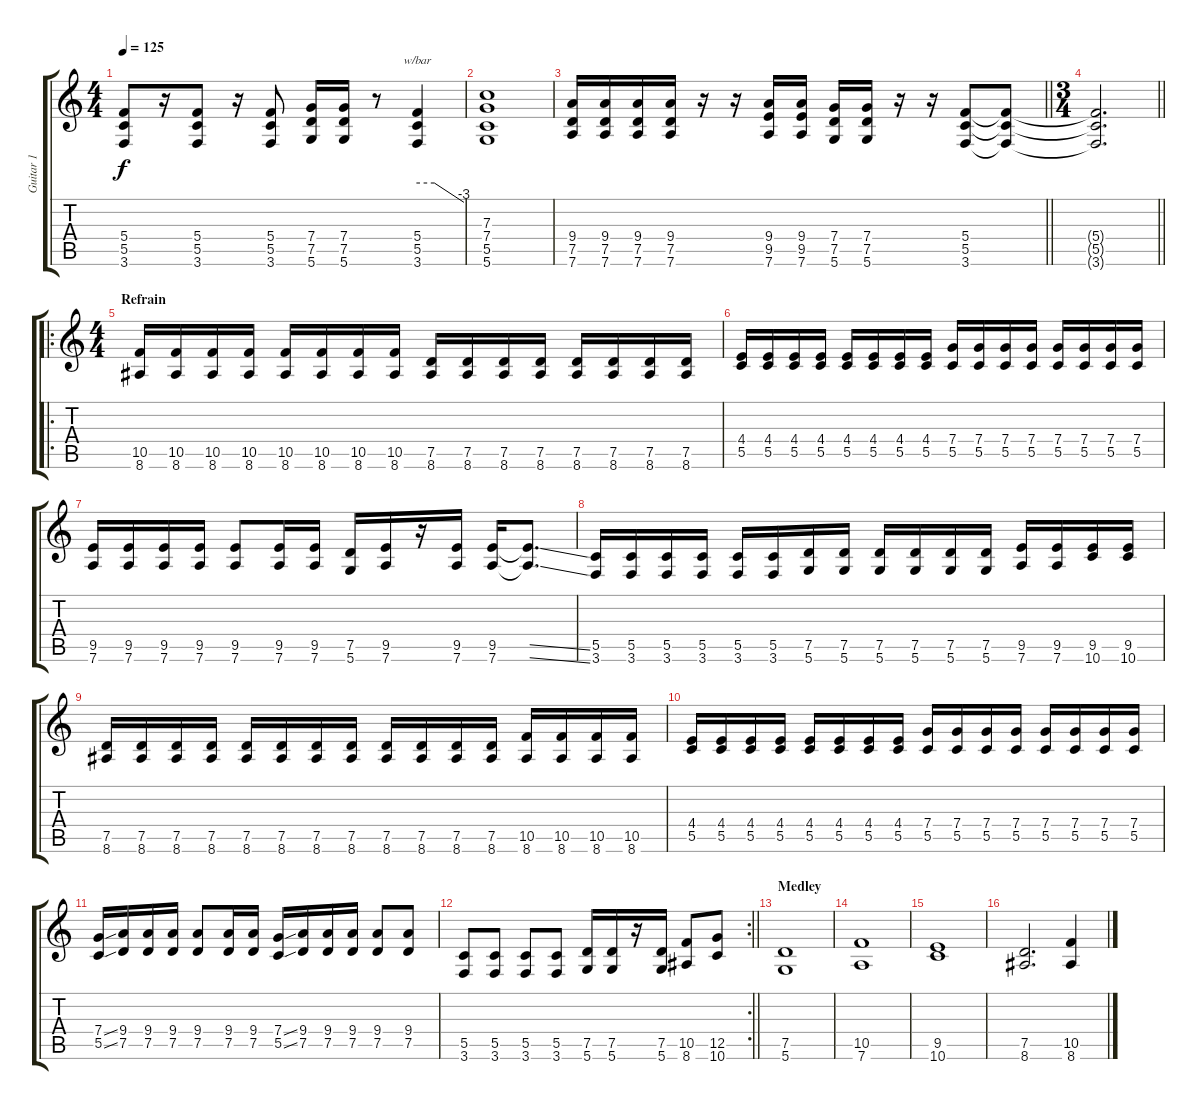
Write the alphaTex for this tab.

\track ("Guitar 1" "Guitar 1") {instrument distortionguitar}
\staff {score tabs}
\tuning (D4 A3 F3 C3 G2 D2) {hide}
\ts (4 4)
\tempo 125
\clef g2
\ks c
(5.4 5.5 3.6).8{dy f} r.16 (5.4 5.5 3.6).8 r.16 (5.4 5.5 3.6).8 (7.4 7.5 5.6).16 (7.4 7.5 5.6).16 r.8 (5.4 5.5 3.6).4{tbe (custom default 0 0 22 0 60 -12)} |
(7.3 7.4 5.5 5.6).1 |
\barLineRight lightlight
(9.4 7.5 7.6).16 (9.4 7.5 7.6).16 (9.4 7.5 7.6).16 (9.4 7.5 7.6).16 r.16 r.16 (9.4 9.5 7.6).16 (9.4 9.5 7.6).16 (7.4 7.5 5.6).16 (7.4 7.5 5.6).16 r.16 r.16 (5.4 5.5 3.6).8 (5.4{t} 5.5{t} 3.6{t}).8 |
\ts (3 4)
\barLineRight lightlight
(5.4{t} 5.5{t} 3.6{t}).2{d} |
\ro
\ts (4 4)
\section ("" "Refrain")
(10.5 8.6).16 (10.5 8.6).16 (10.5 8.6).16 (10.5 8.6).16 (10.5 8.6).16 (10.5 8.6).16 (10.5 8.6).16 (10.5 8.6).16 (7.5 8.6).16 (7.5 8.6).16 (7.5 8.6).16 (7.5 8.6).16 (7.5 8.6).16 (7.5 8.6).16 (7.5 8.6).16 (7.5 8.6).16 |
(4.4 5.5).16 (4.4 5.5).16 (4.4 5.5).16 (4.4 5.5).16 (4.4 5.5).16 (4.4 5.5).16 (4.4 5.5).16 (4.4 5.5).16 (7.4 5.5).16 (7.4 5.5).16 (7.4 5.5).16 (7.4 5.5).16 (7.4 5.5).16 (7.4 5.5).16 (7.4 5.5).16 (7.4 5.5).16 |
(9.5 7.6).16 (9.5 7.6).16 (9.5 7.6).16 (9.5 7.6).16 (9.5 7.6).8 (9.5 7.6).16 (9.5 7.6).16 (7.5 5.6).16 (9.5 7.6).16 r.16 (9.5 7.6).16 (9.5 7.6).16 (9.5{ss t} 7.6{ss t}).8{d} |
(5.5 3.6).16 (5.5 3.6).16 (5.5 3.6).16 (5.5 3.6).16 (5.5 3.6).16 (5.5 3.6).16 (7.5 5.6).16 (7.5 5.6).16 (7.5 5.6).16 (7.5 5.6).16 (7.5 5.6).16 (7.5 5.6).16 (9.5 7.6).16 (9.5 7.6).16 (9.5 10.6).16 (9.5 10.6).16 |
(7.5 8.6).16 (7.5 8.6).16 (7.5 8.6).16 (7.5 8.6).16 (7.5 8.6).16 (7.5 8.6).16 (7.5 8.6).16 (7.5 8.6).16 (7.5 8.6).16 (7.5 8.6).16 (7.5 8.6).16 (7.5 8.6).16 (10.5 8.6).16 (10.5 8.6).16 (10.5 8.6).16 (10.5 8.6).16 |
(4.4 5.5).16 (4.4 5.5).16 (4.4 5.5).16 (4.4 5.5).16 (4.4 5.5).16 (4.4 5.5).16 (4.4 5.5).16 (4.4 5.5).16 (7.4 5.5).16 (7.4 5.5).16 (7.4 5.5).16 (7.4 5.5).16 (7.4 5.5).16 (7.4 5.5).16 (7.4 5.5).16 (7.4 5.5).16 |
(7.4{ss} 5.5{ss}).16 (9.4 7.5).16 (9.4 7.5).16 (9.4 7.5).16 (9.4 7.5).8 (9.4 7.5).16 (9.4 7.5).16 (7.4{ss} 5.5{ss}).16 (9.4 7.5).16 (9.4 7.5).16 (9.4 7.5).16 (9.4 7.5).8 (9.4 7.5).8 |
\rc 2
\barLineRight lightlight
(5.5 3.6).8 (5.5 3.6).8 (5.5 3.6).8 (5.5 3.6).8 (7.5 5.6).16 (7.5 5.6).16 r.16 (7.5 5.6).16 (10.5 8.6).8 (12.5 10.6).8 |
\section ("" "Medley")
(7.5 5.6).1 |
(10.5 7.6).1 |
(9.5 10.6).1 |
(7.5 8.6).2{d} (10.5 8.6).4
